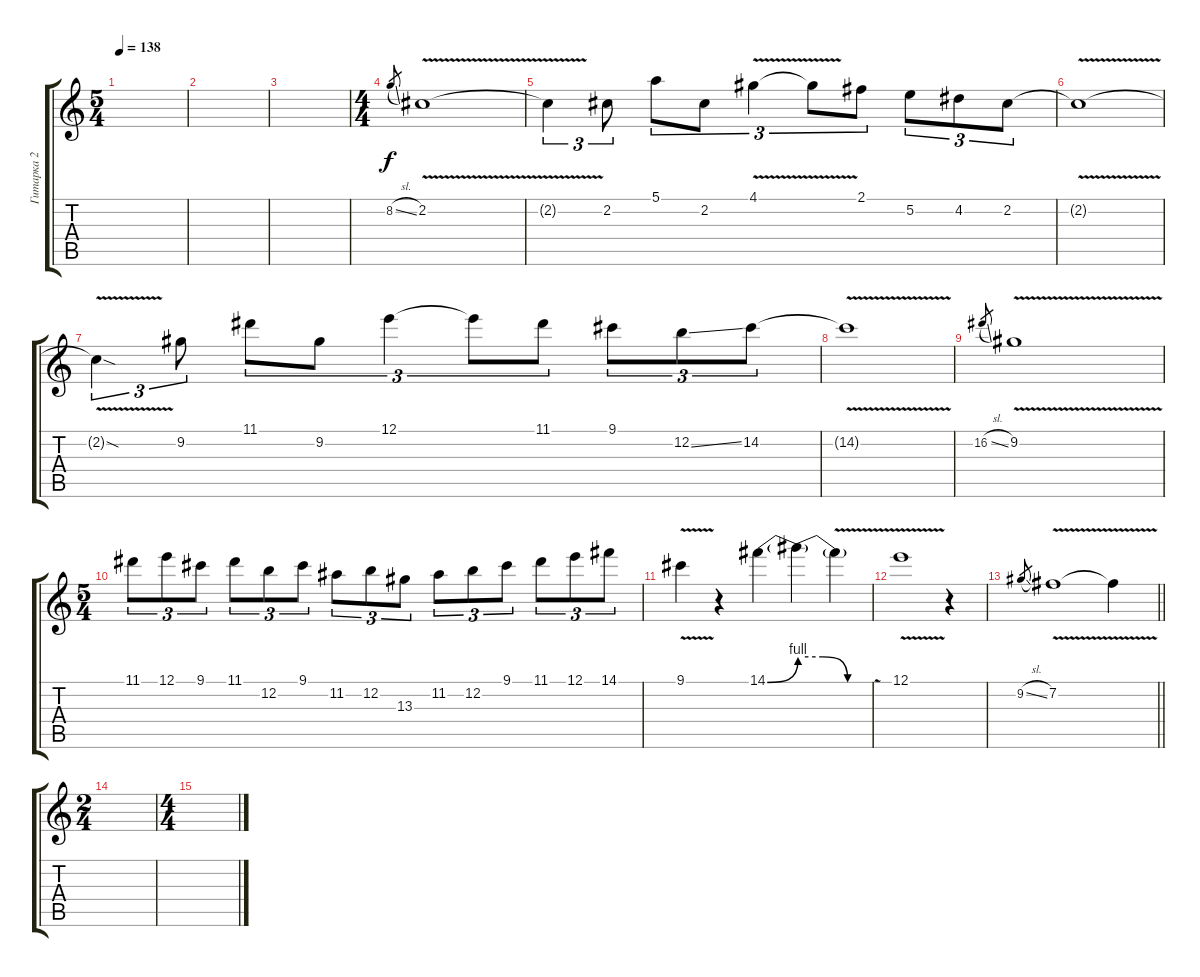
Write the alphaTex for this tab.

\track ("Гитарка 2" "Гитарка 2") {instrument distortionguitar}
\staff {score tabs}
\tuning (E4 B3 G3 D3 A2 E2) {hide}
\ts (5 4)
\tempo 138
\clef g2
\ks c
|
|
|
\ts (4 4)
8.2{sl}.8{gr} 2.2{v}.1 |
2.2{t}.4{tu (3 2)} 2.2.8{tu (3 2)} 5.1.8{tu (3 2)} 2.2.8{tu (3 2)} 4.1{v}.4{tu (3 2)} 4.1{t}.8{tu (3 2)} 2.1.8{tu (3 2)} 5.2.8{tu (3 2)} 4.2.8{tu (3 2)} 2.2.8{tu (3 2)} |
2.2{v t}.1 |
2.2{sod t}.4{tu (3 2)} 9.2.8{tu (3 2)} 11.1.8{tu (3 2)} 9.2.8{tu (3 2)} 12.1.4{tu (3 2)} 12.1{t}.8{tu (3 2)} 11.1.8{tu (3 2)} 9.1.8{tu (3 2)} 12.2{ss}.8{tu (3 2)} 14.2.8{tu (3 2)} |
14.2{v t}.1 |
16.2{sl}.8{gr} 9.2{v}.1 |
\ts (5 4)
11.1.8{tu (3 2)} 12.1.8{tu (3 2)} 9.1.8{tu (3 2)} 11.1.8{tu (3 2)} 12.2.8{tu (3 2)} 9.1.8{tu (3 2)} 11.2.8{tu (3 2)} 12.2.8{tu (3 2)} 13.3.8{tu (3 2)} 11.2.8{tu (3 2)} 12.2.8{tu (3 2)} 9.1.8{tu (3 2)} 11.1.8{tu (3 2)} 12.1.8{tu (3 2)} 14.1.8{tu (3 2)} |
9.1{v}.4 r.4 14.1{be (bend 0 0 60 4)}.4 14.1{be (custom 0 4 20 4 40 0 60 0) t}.4 14.1{v t}.4 |
12.1{v}.1 r.4 |
\barLineRight lightlight
9.2{sl}.8{gr} 7.2{v}.1 7.2{t}.4 |
\ts (2 4)
\section ("" "")
|
\ts (4 4)
